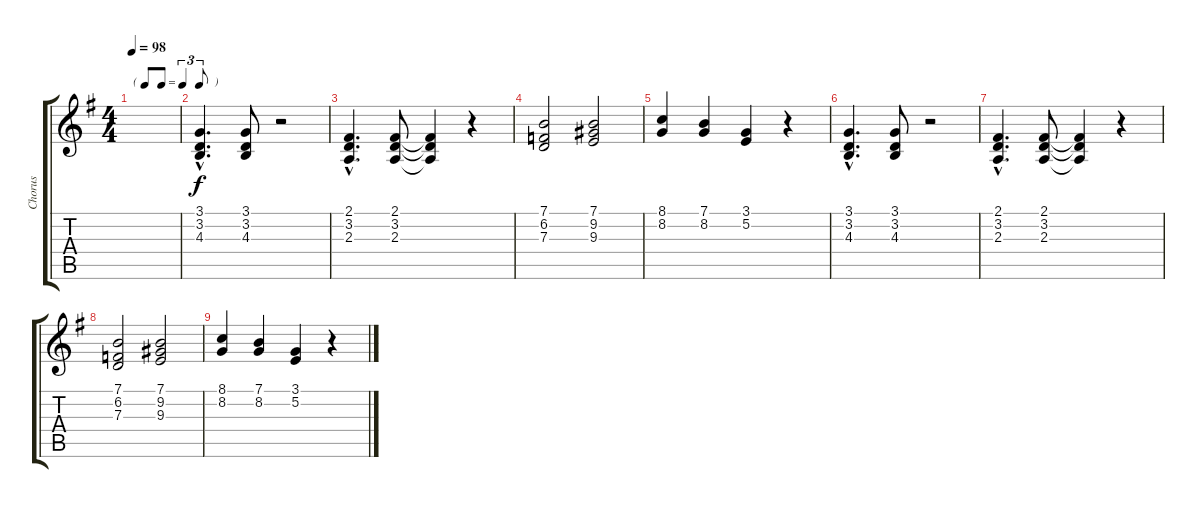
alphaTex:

\track ("Chorus" "Chorus") {instrument choiraahs}
\staff {score tabs}
\tuning (E4 B3 G3 D3 A2 E2) {hide}
\ts (4 4)
\tf triplet8th
\tempo 98
\clef g2
\ks g
|
(3.1{hac} 3.2{hac} 4.3{hac}).4{d instrument ocarina} (3.1 3.2 4.3).8 r.2 |
(2.1{hac} 3.2{hac} 2.3{hac}).4{d} (2.1 3.2 2.3).8 (2.1{t} 3.2{t} 2.3{t}).4 r.4 |
(7.1 6.2 7.3).2 (7.1 9.2 9.3).2 |
(8.1 8.2).4 (7.1 8.2).4 (3.1 5.2).4 r.4 |
(3.1{hac} 3.2{hac} 4.3{hac}).4{d} (3.1 3.2 4.3).8 r.2 |
(2.1{hac} 3.2{hac} 2.3{hac}).4{d} (2.1 3.2 2.3).8 (2.1{t} 3.2{t} 2.3{t}).4 r.4 |
(7.1 6.2 7.3).2 (7.1 9.2 9.3).2 |
(8.1 8.2).4 (7.1 8.2).4 (3.1 5.2).4 r.4
